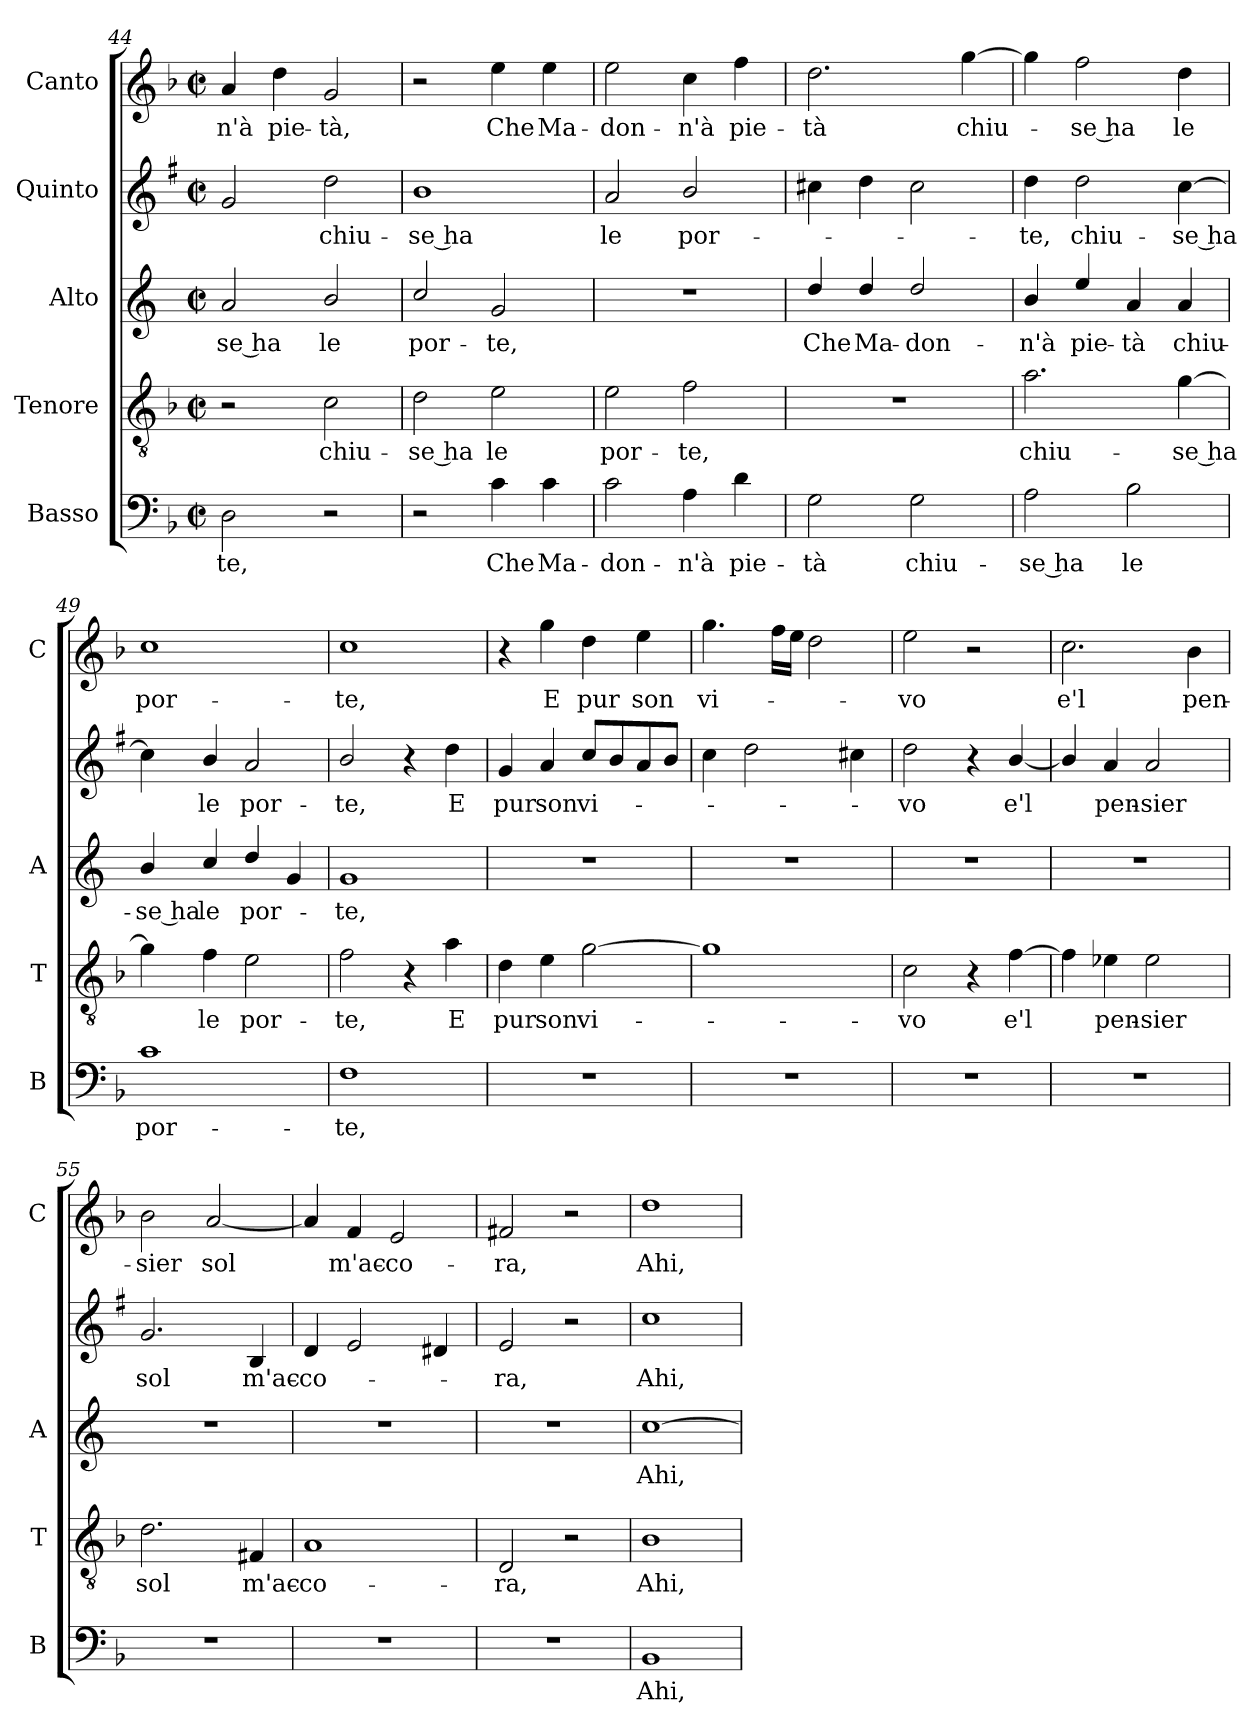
**kern	**text	**kern	**text	**kern	**text	**kern	**text	**kern	**text
*part5	*part5	*part4	*part4	*part3	*part3	*part2	*part2	*part1	*part1
*staff5	*staff5	*staff4	*staff4	*staff3	*staff3	*staff2	*staff2	*staff1	*staff1
*I"Basso	*	*I"Tenore	*	*I"Alto	*	*I"Quinto	*	*I"Canto	*
*I'B	*	*I'T	*	*I'A	*	*	*	*I'C	*
*clefF4	*	*clefGv2	*	*clefG2	*	*clefG2	*	*clefG2	*
*	*	*	*	*ITrd4c7	*	*ITrd1c2	*	*	*
*k[b-]	*	*k[b-]	*	*k[b-]	*	*k[b-]	*	*k[b-]	*
*F:	*	*F:	*	*F:	*	*F:	*	*F:	*
*M2/2	*	*M2/2	*	*M2/2	*	*M2/2	*	*M2/2	*
*met(c|)	*	*met(c|)	*	*met(c|)	*	*met(c|)	*	*met(c|)	*
=44	=44	=44	=44	=44	=44	=44	=44	=44	=44
!	!LO:LY:b	!	!	!	!LO:LY:b	!	!	!	!LO:LY:b
2D\	-te,	2r	.	2d/	-se ha	2f/	.	4a/	-n'à
!	!	!	!	!	!	!	!	!	!LO:LY:b
.	.	.	.	.	.	.	.	4dd\	pie-
!	!	!	!LO:LY:b	!	!LO:LY:b	!	!LO:LY:b	!	!LO:LY:b
2r	.	2c\	chiu-	2e/	le	2cc\	chiu-	2g/	-tà,
!!LO:PB:g=z
=45	=45	=45	=45	=45	=45	=45	=45	=45	=45
!	!	!	!LO:LY:b	!	!LO:LY:b	!	!LO:LY:b	!	!
2r	.	2d\	-se ha	2f/	por-	1a	-se ha	2r	.
!	!LO:LY:b	!	!LO:LY:b	!	!LO:LY:b	!	!	!	!LO:LY:b
4c\	Che	2e\	le	2c/	-te,	.	.	4ee\	Che
!	!LO:LY:b	!	!	!	!	!	!	!	!LO:LY:b
4c\	Ma-	.	.	.	.	.	.	4ee\	Ma-
=46	=46	=46	=46	=46	=46	=46	=46	=46	=46
!	!LO:LY:b	!	!LO:LY:b	!	!	!	!LO:LY:b	!	!LO:LY:b
2c\	-don-	2e\	por-	1r	.	2g/	le	2ee\	-don-
!	!LO:LY:b	!	!LO:LY:b	!	!	!	!LO:LY:b	!	!LO:LY:b
4A\	-n'à	2f\	-te,	.	.	2a/	por-	4cc\	-n'à
!	!LO:LY:b	!	!	!	!	!	!	!	!LO:LY:b
4d\	pie-	.	.	.	.	.	.	4ff\	pie-
=47	=47	=47	=47	=47	=47	=47	=47	=47	=47
!	!LO:LY:b	!	!	!	!LO:LY:b	!	!	!	!LO:LY:b
2G\	-tà	1r	.	4g/	Che	4bn\	.	2.dd\	-tà
!	!	!	!	!	!LO:LY:b	!	!	!	!
.	.	.	.	4g/	Ma-	4cc\	.	.	.
!	!LO:LY:b	!	!	!	!LO:LY:b	!	!	!	!
2G\	chiu-	.	.	2g/	-don-	2b\	.	.	.
!	!	!	!	!	!	!	!	!	!LO:LY:b
.	.	.	.	.	.	.	.	[4gg\	chiu-
=48	=48	=48	=48	=48	=48	=48	=48	=48	=48
!	!LO:LY:b	!	!LO:LY:b	!	!LO:LY:b	!	!LO:LY:b	!	!
2A\	-se ha	2.a\	chiu-	4e/	-n'à	4cc\	-te,	4gg\]	.
!	!	!	!	!	!LO:LY:b	!	!LO:LY:b	!	!LO:LY:b
.	.	.	.	4a/	pie-	2cc\	chiu-	2ff\	-se ha
!	!LO:LY:b	!	!	!	!LO:LY:b	!	!	!	!
2B-\	le	.	.	4d/	-tà	.	.	.	.
!	!	!	!LO:LY:b	!	!LO:LY:b	!	!LO:LY:b	!	!LO:LY:b
.	.	[4g\	-se ha	4d/	chiu-	[4b-\	-se ha	4dd\	le
=49	=49	=49	=49	=49	=49	=49	=49	=49	=49
!	!LO:LY:b	!	!	!	!LO:LY:b	!	!	!	!LO:LY:b
1c	por-	4g\]	.	4e/	-se ha	4b-\]	.	1cc	por-
!	!	!	!LO:LY:b	!	!LO:LY:b	!	!LO:LY:b	!	!
.	.	4f\	le	4f/	le	4a/	le	.	.
!	!	!	!LO:LY:b	!	!LO:LY:b	!	!LO:LY:b	!	!
.	.	2e\	por-	4g/	por-	2g/	por-	.	.
.	.	.	.	4c/	.	.	.	.	.
=50	=50	=50	=50	=50	=50	=50	=50	=50	=50
!	!LO:LY:b	!	!LO:LY:b	!	!LO:LY:b	!	!LO:LY:b	!	!LO:LY:b
1F	-te,	2f\	-te,	1c	-te,	2a/	-te,	1cc	-te,
.	.	4r	.	.	.	4r	.	.	.
!	!	!	!LO:LY:b	!	!	!	!LO:LY:b	!	!
.	.	4a\	E	.	.	4cc\	E	.	.
=51	=51	=51	=51	=51	=51	=51	=51	=51	=51
!	!	!	!LO:LY:b	!	!	!	!LO:LY:b	!	!
1r	.	4d\	pur	1r	.	4f/	pur	4r	.
!	!	!	!LO:LY:b	!	!	!	!LO:LY:b	!	!LO:LY:b
.	.	4e\	son	.	.	4g/	son	4gg\	E
!	!	!	!LO:LY:b	!	!	!	!LO:LY:b	!	!LO:LY:b
.	.	[2g\	vi-	.	.	8b-/L	vi-	4dd\	pur
.	.	.	.	.	.	8a/	.	.	.
!	!	!	!	!	!	!	!	!	!LO:LY:b
.	.	.	.	.	.	8g/	.	4ee\	son
.	.	.	.	.	.	8a/J	.	.	.
!!LO:LB:g=z
=52	=52	=52	=52	=52	=52	=52	=52	=52	=52
!	!	!	!	!	!	!	!	!	!LO:LY:b
1r	.	1g]	.	1r	.	4b-\	.	4.gg\	vi-
.	.	.	.	.	.	2cc\	.	.	.
.	.	.	.	.	.	.	.	16ff\LL	.
.	.	.	.	.	.	.	.	16ee\JJ	.
.	.	.	.	.	.	.	.	2dd\	.
.	.	.	.	.	.	4bn\	.	.	.
=53	=53	=53	=53	=53	=53	=53	=53	=53	=53
!	!	!	!LO:LY:b	!	!	!	!LO:LY:b	!	!LO:LY:b
1r	.	2c\	-vo	1r	.	2cc\	-vo	2ee\	-vo
.	.	4r	.	.	.	4r	.	2r	.
!	!	!	!LO:LY:b	!	!	!	!LO:LY:b	!	!
.	.	[4f\	e'l	.	.	[4a/	e'l	.	.
=54	=54	=54	=54	=54	=54	=54	=54	=54	=54
!	!	!	!	!	!	!	!	!	!LO:LY:b
1r	.	4f\]	.	1r	.	4a/]	.	2.cc\	e'l
!	!	!	!LO:LY:b	!	!	!	!LO:LY:b	!	!
.	.	4e-X\	pen-	.	.	4g/	pen-	.	.
!	!	!	!LO:LY:b	!	!	!	!LO:LY:b	!	!
.	.	2e-\	-sier	.	.	2g/	-sier	.	.
!	!	!	!	!	!	!	!	!	!LO:LY:b
.	.	.	.	.	.	.	.	4b-\	pen-
=55	=55	=55	=55	=55	=55	=55	=55	=55	=55
!	!	!	!LO:LY:b	!	!	!	!LO:LY:b	!	!LO:LY:b
1r	.	2.d\	sol	1r	.	2.f/	sol	2b-\	-sier
!	!	!	!	!	!	!	!	!	!LO:LY:b
.	.	.	.	.	.	.	.	[2a/	sol
!	!	!	!LO:LY:b	!	!	!	!LO:LY:b	!	!
.	.	4F#X/	m'ac-	.	.	4A/	m'ac-	.	.
=56	=56	=56	=56	=56	=56	=56	=56	=56	=56
!	!	!	!LO:LY:b	!	!	!	!LO:LY:b	!	!
1r	.	1A	-co-	1r	.	4c/	-co-	4a/]	.
!	!	!	!	!	!	!	!	!	!LO:LY:b
.	.	.	.	.	.	2d/	.	4f/	m'ac-
!	!	!	!	!	!	!	!	!	!LO:LY:b
.	.	.	.	.	.	.	.	2e/	-co-
.	.	.	.	.	.	4c#X/	.	.	.
=57	=57	=57	=57	=57	=57	=57	=57	=57	=57
!	!	!	!LO:LY:b	!	!	!	!LO:LY:b	!	!LO:LY:b
1r	.	2D/	-ra,	1r	.	2d/	-ra,	2f#X/	-ra,
.	.	2r	.	.	.	2r	.	2r	.
=58	=58	=58	=58	=58	=58	=58	=58	=58	=58
!	!LO:LY:b	!	!LO:LY:b	!	!LO:LY:b	!	!LO:LY:b	!	!LO:LY:b
1BB-	Ahi,	1B-	Ahi,	[1f	Ahi,	1b-	Ahi,	1dd	Ahi,
=	=	=	=	=	=	=	=	=	=
*-	*-	*-	*-	*-	*-	*-	*-	*-	*-
